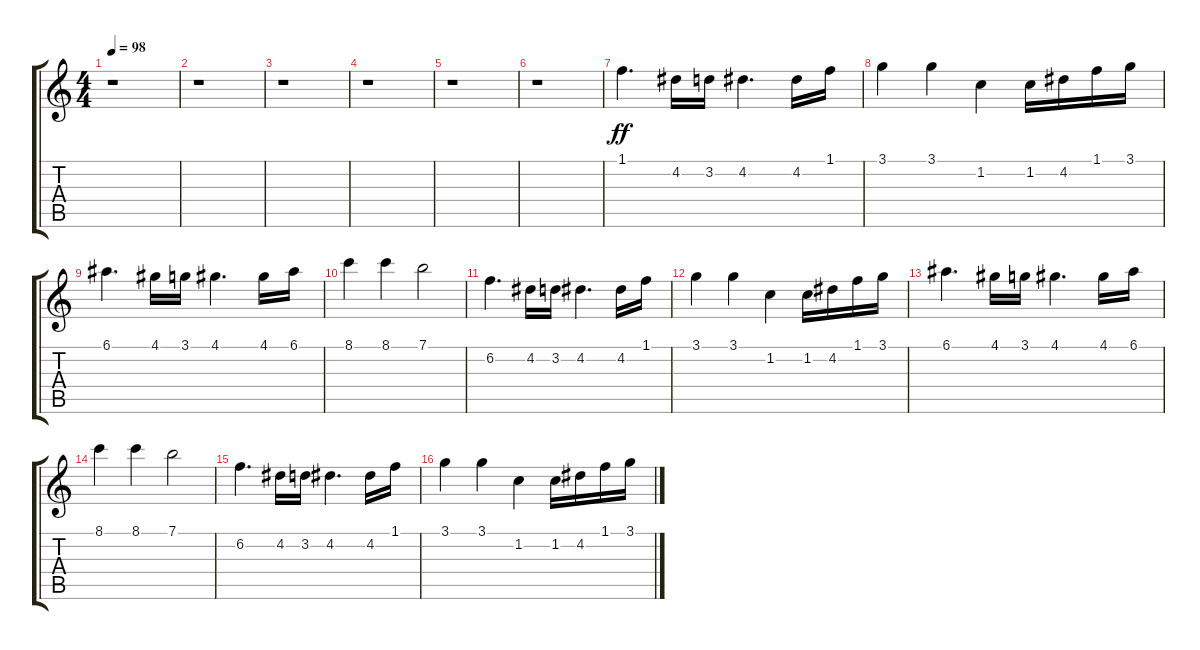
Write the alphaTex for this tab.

\track "" {instrument overdrivenguitar}
\staff {score tabs}
\tuning (E4 B3 G3 D3 A2 E2) {hide}
\ts (4 4)
\tempo 98
\clef g2
\ks c
r.1{dy ff} |
r.1 |
r.1 |
r.1 |
r.1 |
r.1 |
1.1.4{d} 4.2.16 3.2.16 4.2.4{d} 4.2.16 1.1.16 |
3.1.4 3.1.4 1.2.4 1.2.16 4.2.16 1.1.16 3.1.16 |
6.1.4{d} 4.1.16 3.1.16 4.1.4{d} 4.1.16 6.1.16 |
8.1.4 8.1.4 7.1.2 |
6.2.4{d} 4.2.16 3.2.16 4.2.4{d} 4.2.16 1.1.16 |
3.1.4 3.1.4 1.2.4 1.2.16 4.2.16 1.1.16 3.1.16 |
6.1.4{d} 4.1.16 3.1.16 4.1.4{d} 4.1.16 6.1.16 |
8.1.4 8.1.4 7.1.2 |
6.2.4{d} 4.2.16 3.2.16 4.2.4{d} 4.2.16 1.1.16 |
3.1.4 3.1.4 1.2.4 1.2.16 4.2.16 1.1.16 3.1.16
